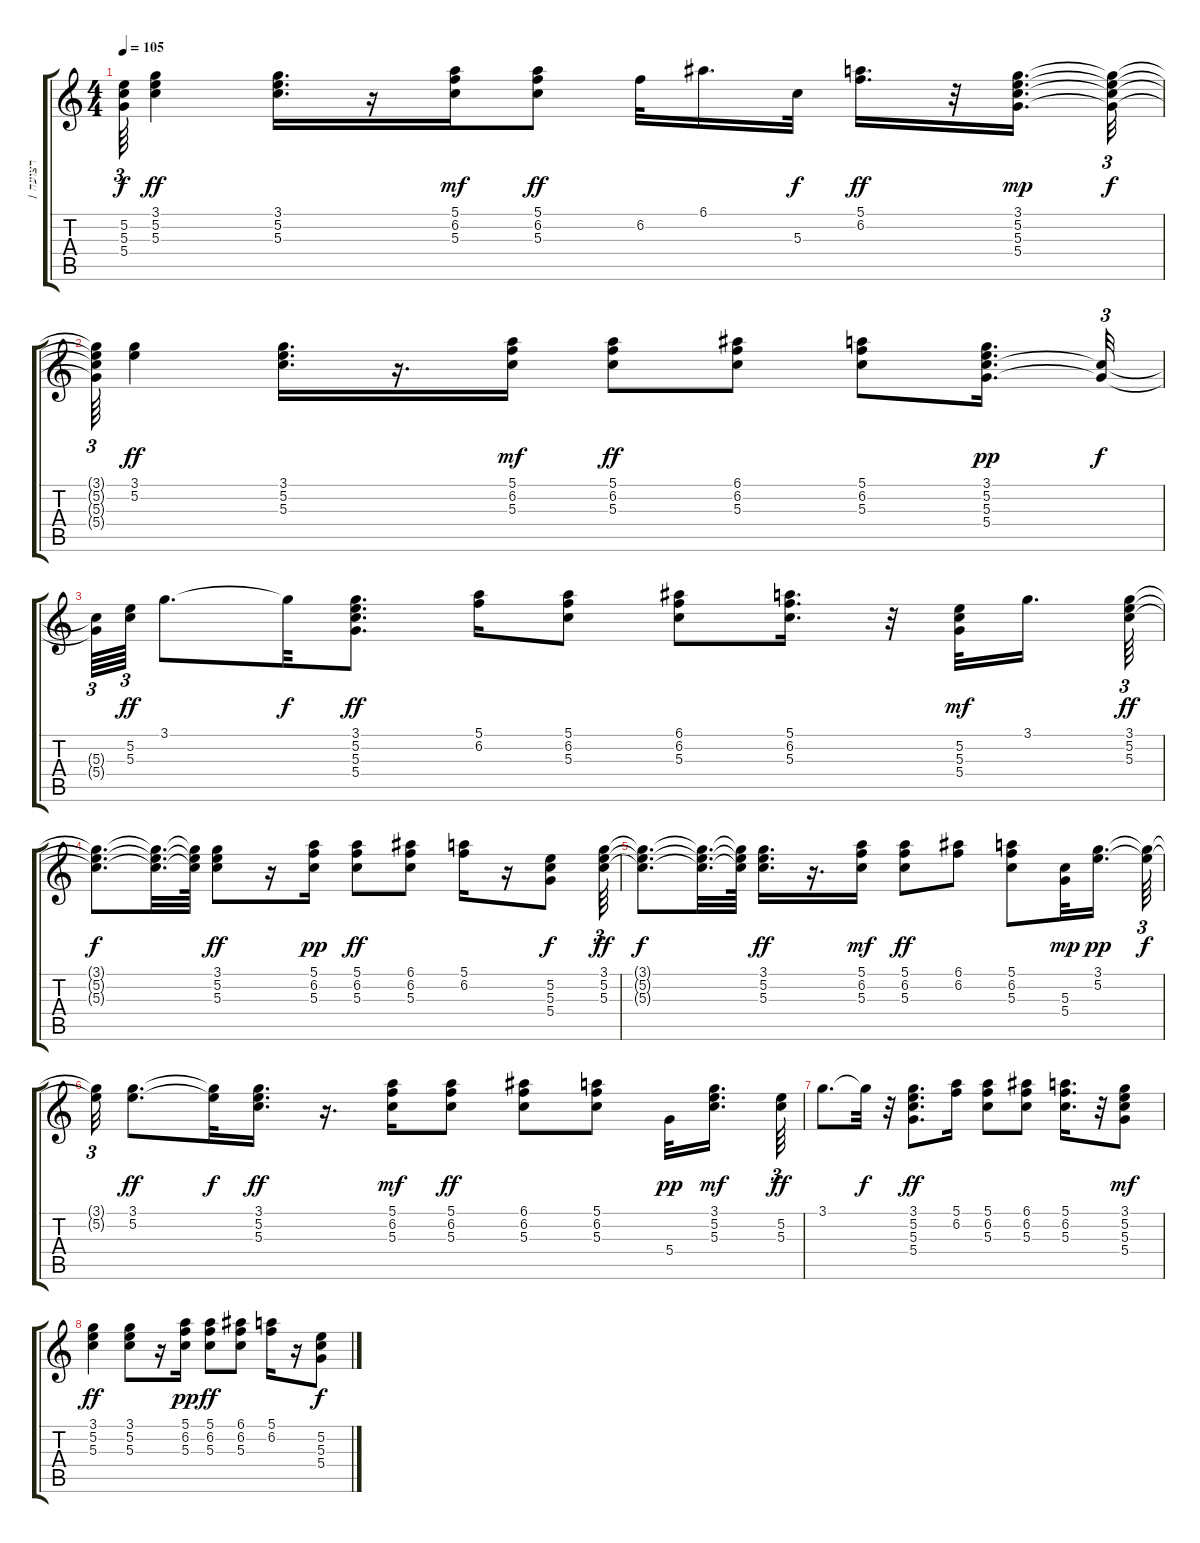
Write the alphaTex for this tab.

\track ("רצועה 1" "רצועה 1") {instrument acousticguitarsteel}
\staff {score tabs}
\tuning (E4 B3 G3 D3 A2 E2) {hide}
\ts (4 4)
\tempo 105
\clef g2
\ks c
(5.2{t} 5.3{t} 5.4{t}).64{tu (3 2) dy f} (3.1 5.2 5.3).4{dy ff} (3.1 5.2 5.3).16{d} r.16 (5.1 6.2 5.3).16{dy mf} (5.1 6.2 5.3).8{dy ff} 6.2.32 6.1.16{d} 5.3.32{dy f} (5.1 6.2).16{d dy ff} r.32 (3.1 5.2 5.3 5.4).16{d dy mp} (3.1{t} 5.2{t} 5.3{t} 5.4{t}).32{tu (3 2) dy f} |
(3.1{t} 5.2{t} 5.3{t} 5.4{t}).64{tu (3 2)} (3.1 5.2).4{dy ff} (3.1 5.2 5.3).16{d} r.16{d} (5.1 6.2 5.3).16{dy mf} (5.1 6.2 5.3).8{dy ff} (6.1 6.2 5.3).8 (5.1 6.2 5.3).8 (3.1 5.2 5.3 5.4).16{d dy pp} (5.3{t} 5.4{t}).32{tu (3 2) dy f} |
(5.3{t} 5.4{t}).64{tu (3 2)} (5.2 5.3).64{tu (3 2) dy ff} 3.1.8{d} 3.1{t}.32{dy f} (3.1 5.2 5.3 5.4).8{d dy ff} (5.1 6.2).16 (5.1 6.2 5.3).8 (6.1 6.2 5.3).8 (5.1 6.2 5.3).16{d} r.32 (5.2 5.3 5.4).32{dy mf} 3.1.16{d beam splitsecondary} (3.1 5.2 5.3).64{tu (3 2) dy ff} |
(3.1{t} 5.2{t} 5.3{t}).8{d dy f} (3.1{t} 5.2{t} 5.3{t}).32{d} (3.1{t} 5.2{t} 5.3{t}).64 (3.1 5.2 5.3).8{dy ff} r.16 (5.1 6.2 5.3).16{dy pp} (5.1 6.2 5.3).8{dy ff} (6.1 6.2 5.3).8 (5.1 6.2).16 r.16 (5.2 5.3 5.4).8{dy f} (3.1 5.2 5.3).64{tu (3 2) dy ff} |
(3.1{t} 5.2{t} 5.3{t}).8{d dy f} (3.1{t} 5.2{t} 5.3{t}).32{d} (3.1{t} 5.2{t} 5.3{t}).64 (3.1 5.2 5.3).16{d dy ff} r.16{d} (5.1 6.2 5.3).16{dy mf} (5.1 6.2 5.3).8{dy ff} (6.1 6.2).8 (5.1 6.2 5.3).8 (5.3 5.4).32{dy mp} (3.1 5.2).16{d dy pp} (3.1{t} 5.2{t}).64{tu (3 2) dy f} |
(3.1{t} 5.2{t}).32{tu (3 2)} (3.1 5.2).8{d dy ff} (3.1{t} 5.2{t}).32{dy f} (3.1 5.2 5.3).16{d dy ff} r.16{d} (5.1 6.2 5.3).16{dy mf} (5.1 6.2 5.3).8{dy ff} (6.1 6.2 5.3).8 (5.1 6.2 5.3).8 5.4.32{dy pp} (3.1 5.2 5.3).16{d dy mf beam splitsecondary} (5.2 5.3).64{tu (3 2) dy ff} |
3.1.8{d} 3.1{t}.32{dy f} r.32 (3.1 5.2 5.3 5.4).8{d dy ff} (5.1 6.2).16 (5.1 6.2 5.3).8 (6.1 6.2 5.3).8 (5.1 6.2 5.3).16{d} r.32 (3.1 5.2 5.3 5.4).8{dy mf} |
(3.1 5.2 5.3).4{dy ff} (3.1 5.2 5.3).8 r.16 (5.1 6.2 5.3).16{dy pp} (5.1 6.2 5.3).8{dy ff} (6.1 6.2 5.3).8 (5.1 6.2).16 r.16 (5.2 5.3 5.4).8{dy f}
